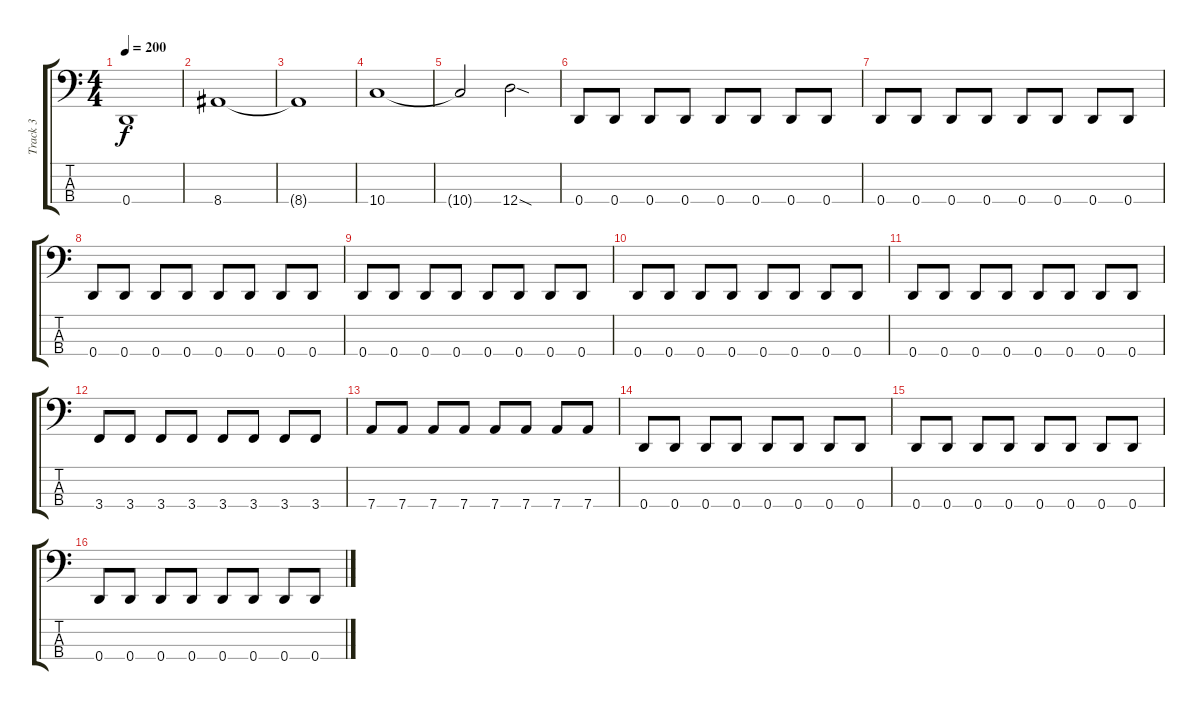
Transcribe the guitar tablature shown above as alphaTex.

\track ("Track 3" "Track 3") {instrument electricbassfinger}
\staff {score tabs}
\tuning (G2 D2 A1 D1) {hide}
\ts (4 4)
\tempo 200
\clef f4
\ks c
0.4{t}.1{dy f} |
8.4.1 |
8.4{t}.1 |
10.4.1 |
10.4{t}.2 12.4{sod}.2 |
0.4.8 0.4.8 0.4.8 0.4.8 0.4.8 0.4.8 0.4.8 0.4.8 |
0.4.8 0.4.8 0.4.8 0.4.8 0.4.8 0.4.8 0.4.8 0.4.8 |
0.4.8 0.4.8 0.4.8 0.4.8 0.4.8 0.4.8 0.4.8 0.4.8 |
0.4.8 0.4.8 0.4.8 0.4.8 0.4.8 0.4.8 0.4.8 0.4.8 |
0.4.8 0.4.8 0.4.8 0.4.8 0.4.8 0.4.8 0.4.8 0.4.8 |
0.4.8 0.4.8 0.4.8 0.4.8 0.4.8 0.4.8 0.4.8 0.4.8 |
3.4.8 3.4.8 3.4.8 3.4.8 3.4.8 3.4.8 3.4.8 3.4.8 |
7.4.8 7.4.8 7.4.8 7.4.8 7.4.8 7.4.8 7.4.8 7.4.8 |
0.4.8 0.4.8 0.4.8 0.4.8 0.4.8 0.4.8 0.4.8 0.4.8 |
0.4.8 0.4.8 0.4.8 0.4.8 0.4.8 0.4.8 0.4.8 0.4.8 |
0.4.8 0.4.8 0.4.8 0.4.8 0.4.8 0.4.8 0.4.8 0.4.8
